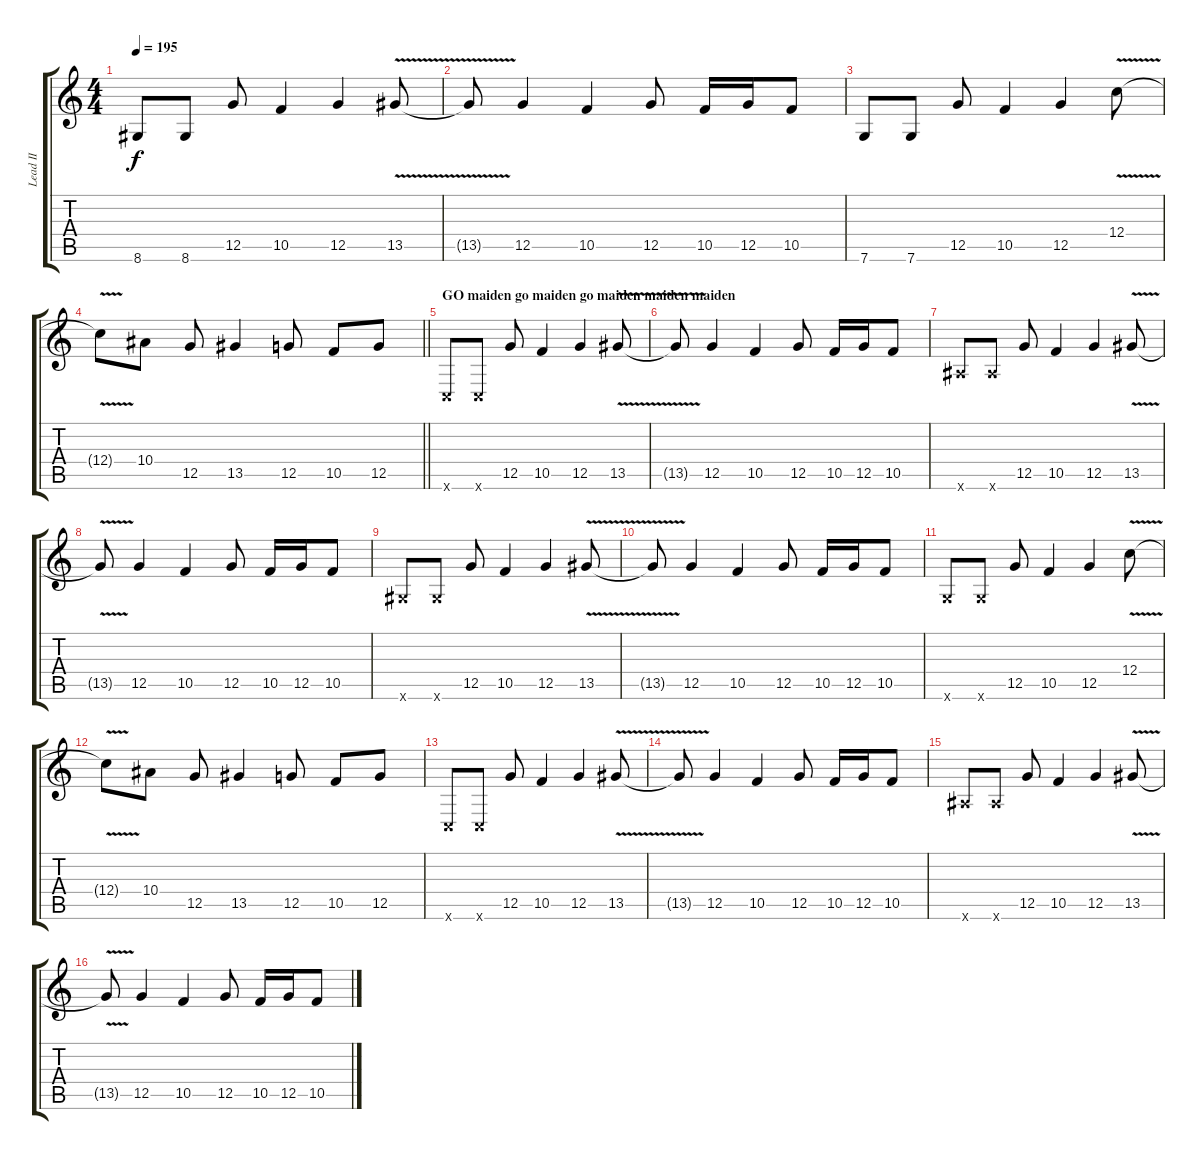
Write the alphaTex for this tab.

\track ("Lead II" "Lead II") {instrument distortionguitar}
\staff {score tabs}
\tuning (D4 A3 F3 C3 G2 C2) {hide}
\ts (4 4)
\tempo 195
\clef g2
\ks c
8.6.8{dy f} 8.6.8 12.5.8 10.5.4 12.5.4 13.5{v}.8 |
13.5{t}.8 12.5.4 10.5.4 12.5.8 10.5.16 12.5.16 10.5.8 |
7.6.8 7.6.8 12.5.8 10.5.4 12.5.4 12.4{v}.8 |
\barLineRight lightlight
12.4{t}.8 10.4.8 12.5.8 13.5.4 12.5.8 10.5.8 12.5.8 |
\section ("" "GO maiden go maiden go maiden maiden maiden")
0.6{x}.8 0.6{x}.8 12.5.8 10.5.4 12.5.4 13.5{v}.8 |
13.5{t}.8 12.5.4 10.5.4 12.5.8 10.5.16 12.5.16 10.5.8 |
10.6{x}.8 10.6{x}.8 12.5.8 10.5.4 12.5.4 13.5{v}.8 |
13.5{t}.8 12.5.4 10.5.4 12.5.8 10.5.16 12.5.16 10.5.8 |
8.6{x}.8 8.6{x}.8 12.5.8 10.5.4 12.5.4 13.5{v}.8 |
13.5{t}.8 12.5.4 10.5.4 12.5.8 10.5.16 12.5.16 10.5.8 |
7.6{x}.8 7.6{x}.8 12.5.8 10.5.4 12.5.4 12.4{v}.8 |
12.4{t}.8 10.4.8 12.5.8 13.5.4 12.5.8 10.5.8 12.5.8 |
0.6{x}.8 0.6{x}.8 12.5.8 10.5.4 12.5.4 13.5{v}.8 |
13.5{t}.8 12.5.4 10.5.4 12.5.8 10.5.16 12.5.16 10.5.8 |
10.6{x}.8 10.6{x}.8 12.5.8 10.5.4 12.5.4 13.5{v}.8 |
13.5{t}.8 12.5.4 10.5.4 12.5.8 10.5.16 12.5.16 10.5.8
